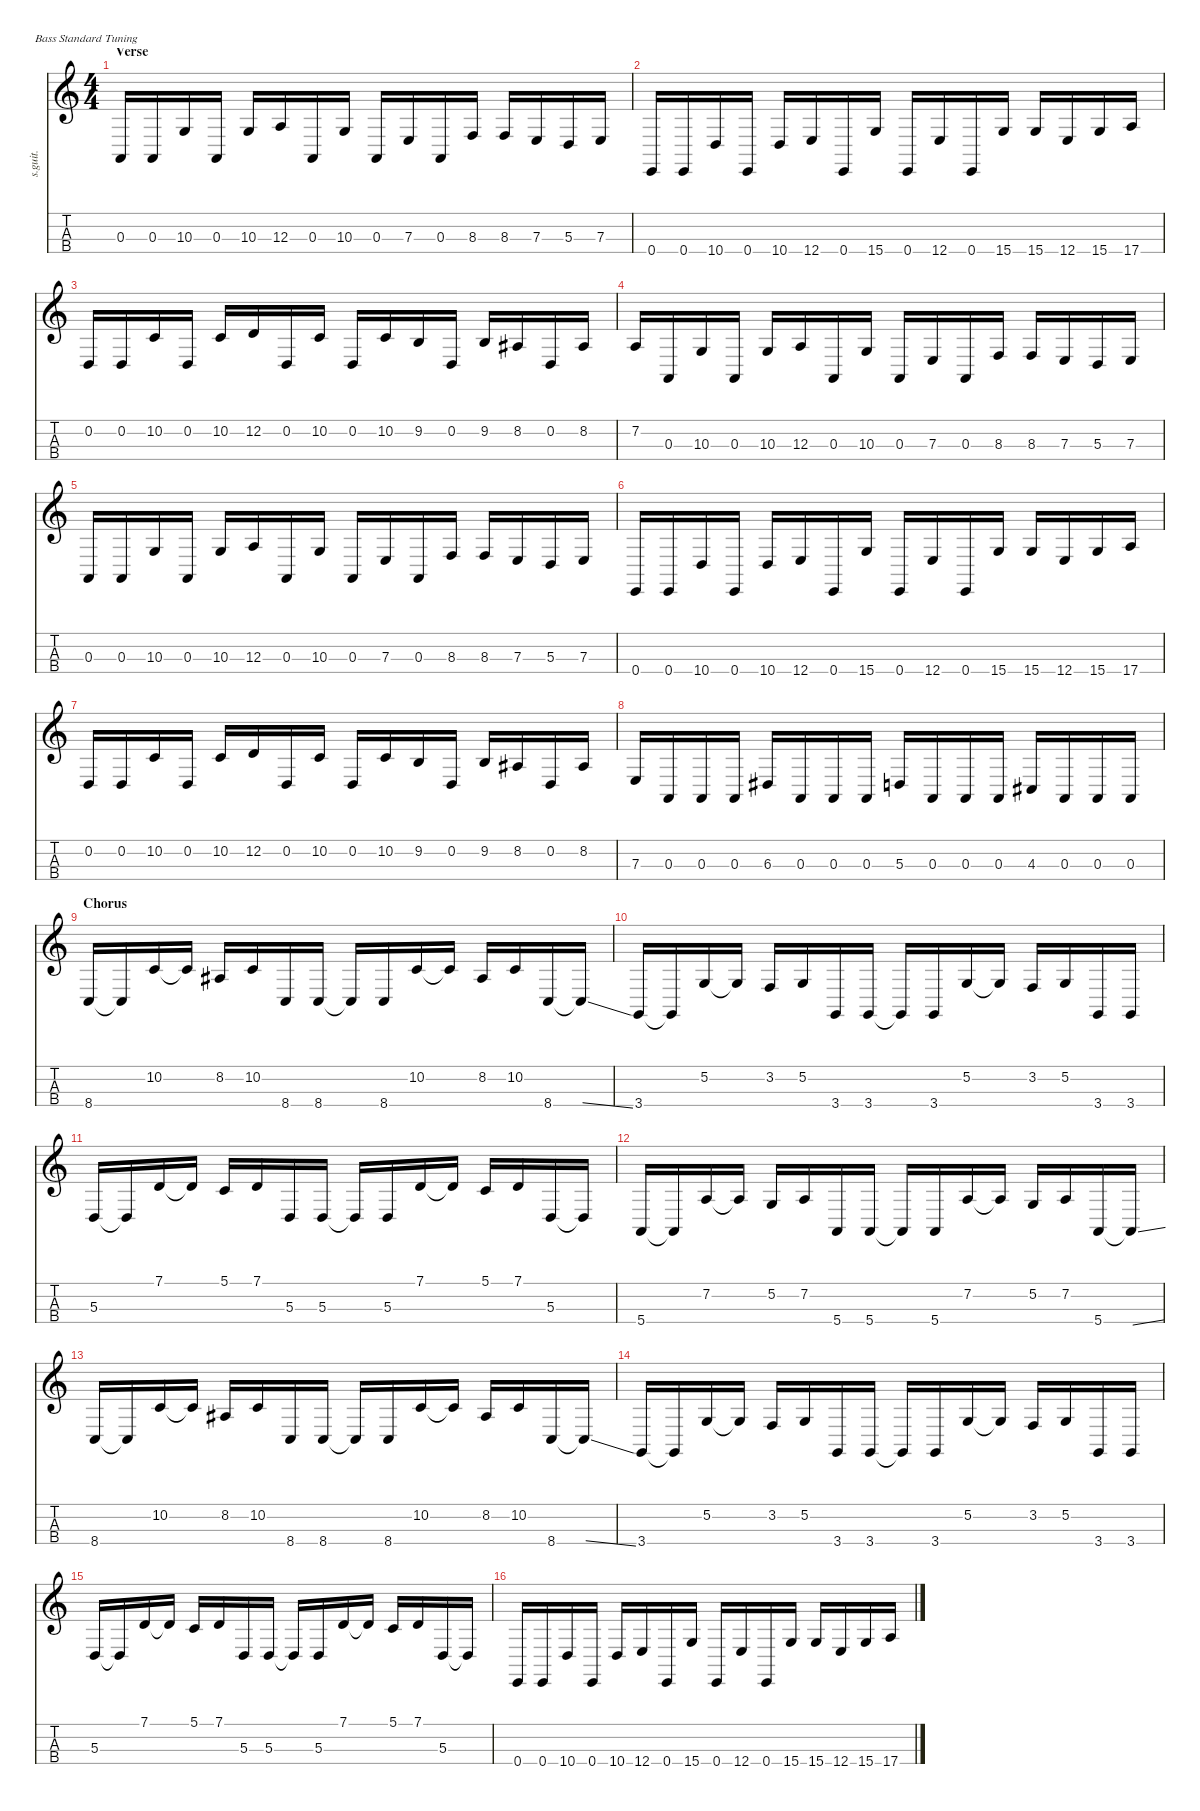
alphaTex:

\defaultSystemsLayout 4
\hideDynamics
\bracketExtendMode nobrackets
\track ("Chris Wolstenholm - Bass Effects 2" "s.guit.") {instrument contrabass}
\staff {score tabs}
\tuning (G2 D2 A1 E1)
\ts (4 4)
\section ("" "Verse")
\tempo (93 hide)
\clef g2
\ks c
0.3.16{lyrics (0 "") lyrics (1 "") lyrics (2 "") lyrics (3 "") lyrics (4 "") dy f} 0.3.16{lyrics (0 "") lyrics (1 "") lyrics (2 "") lyrics (3 "") lyrics (4 "")} 10.3.16{lyrics (0 "") lyrics (1 "") lyrics (2 "") lyrics (3 "") lyrics (4 "")} 0.3.16{lyrics (0 "") lyrics (1 "") lyrics (2 "") lyrics (3 "") lyrics (4 "")} 10.3.16{lyrics (0 "") lyrics (1 "") lyrics (2 "") lyrics (3 "") lyrics (4 "")} 12.3.16{lyrics (0 "") lyrics (1 "") lyrics (2 "") lyrics (3 "") lyrics (4 "")} 0.3.16{lyrics (0 "") lyrics (1 "") lyrics (2 "") lyrics (3 "") lyrics (4 "")} 10.3.16{lyrics (0 "") lyrics (1 "") lyrics (2 "") lyrics (3 "") lyrics (4 "")} 0.3.16{lyrics (0 "") lyrics (1 "") lyrics (2 "") lyrics (3 "") lyrics (4 "")} 7.3.16{lyrics (0 "") lyrics (1 "") lyrics (2 "") lyrics (3 "") lyrics (4 "")} 0.3.16{lyrics (0 "") lyrics (1 "") lyrics (2 "") lyrics (3 "") lyrics (4 "")} 8.3.16{lyrics (0 "") lyrics (1 "") lyrics (2 "") lyrics (3 "") lyrics (4 "")} 8.3.16{lyrics (0 "") lyrics (1 "") lyrics (2 "") lyrics (3 "") lyrics (4 "")} 7.3.16{lyrics (0 "") lyrics (1 "") lyrics (2 "") lyrics (3 "") lyrics (4 "")} 5.3.16{lyrics (0 "") lyrics (1 "") lyrics (2 "") lyrics (3 "") lyrics (4 "")} 7.3.16{lyrics (0 "") lyrics (1 "") lyrics (2 "") lyrics (3 "") lyrics (4 "")} |
0.4.16{lyrics (0 "") lyrics (1 "") lyrics (2 "") lyrics (3 "") lyrics (4 "")} 0.4.16{lyrics (0 "") lyrics (1 "") lyrics (2 "") lyrics (3 "") lyrics (4 "")} 10.4.16{lyrics (0 "") lyrics (1 "") lyrics (2 "") lyrics (3 "") lyrics (4 "")} 0.4.16{lyrics (0 "") lyrics (1 "") lyrics (2 "") lyrics (3 "") lyrics (4 "")} 10.4.16{lyrics (0 "") lyrics (1 "") lyrics (2 "") lyrics (3 "") lyrics (4 "")} 12.4.16{lyrics (0 "") lyrics (1 "") lyrics (2 "") lyrics (3 "") lyrics (4 "")} 0.4.16{lyrics (0 "") lyrics (1 "") lyrics (2 "") lyrics (3 "") lyrics (4 "")} 15.4.16{lyrics (0 "") lyrics (1 "") lyrics (2 "") lyrics (3 "") lyrics (4 "")} 0.4.16{lyrics (0 "") lyrics (1 "") lyrics (2 "") lyrics (3 "") lyrics (4 "")} 12.4.16{lyrics (0 "") lyrics (1 "") lyrics (2 "") lyrics (3 "") lyrics (4 "")} 0.4.16{lyrics (0 "") lyrics (1 "") lyrics (2 "") lyrics (3 "") lyrics (4 "")} 15.4.16{lyrics (0 "") lyrics (1 "") lyrics (2 "") lyrics (3 "") lyrics (4 "")} 15.4.16{lyrics (0 "") lyrics (1 "") lyrics (2 "") lyrics (3 "") lyrics (4 "")} 12.4.16{lyrics (0 "") lyrics (1 "") lyrics (2 "") lyrics (3 "") lyrics (4 "")} 15.4.16{lyrics (0 "") lyrics (1 "") lyrics (2 "") lyrics (3 "") lyrics (4 "")} 17.4.16{lyrics (0 "") lyrics (1 "") lyrics (2 "") lyrics (3 "") lyrics (4 "")} |
0.2.16{lyrics (0 "") lyrics (1 "") lyrics (2 "") lyrics (3 "") lyrics (4 "")} 0.2.16{lyrics (0 "") lyrics (1 "") lyrics (2 "") lyrics (3 "") lyrics (4 "")} 10.2.16{lyrics (0 "") lyrics (1 "") lyrics (2 "") lyrics (3 "") lyrics (4 "")} 0.2.16{lyrics (0 "") lyrics (1 "") lyrics (2 "") lyrics (3 "") lyrics (4 "")} 10.2.16{lyrics (0 "") lyrics (1 "") lyrics (2 "") lyrics (3 "") lyrics (4 "")} 12.2.16{lyrics (0 "") lyrics (1 "") lyrics (2 "") lyrics (3 "") lyrics (4 "")} 0.2.16{lyrics (0 "") lyrics (1 "") lyrics (2 "") lyrics (3 "") lyrics (4 "")} 10.2.16{lyrics (0 "") lyrics (1 "") lyrics (2 "") lyrics (3 "") lyrics (4 "")} 0.2.16{lyrics (0 "") lyrics (1 "") lyrics (2 "") lyrics (3 "") lyrics (4 "")} 10.2.16{lyrics (0 "") lyrics (1 "") lyrics (2 "") lyrics (3 "") lyrics (4 "")} 9.2.16{lyrics (0 "") lyrics (1 "") lyrics (2 "") lyrics (3 "") lyrics (4 "")} 0.2.16{lyrics (0 "") lyrics (1 "") lyrics (2 "") lyrics (3 "") lyrics (4 "")} 9.2.16{lyrics (0 "") lyrics (1 "") lyrics (2 "") lyrics (3 "") lyrics (4 "")} 8.2{acc #}.16{lyrics (0 "") lyrics (1 "") lyrics (2 "") lyrics (3 "") lyrics (4 "")} 0.2.16{lyrics (0 "") lyrics (1 "") lyrics (2 "") lyrics (3 "") lyrics (4 "")} 8.2{acc #}.16{lyrics (0 "") lyrics (1 "") lyrics (2 "") lyrics (3 "") lyrics (4 "")} |
7.2.16{lyrics (0 "") lyrics (1 "") lyrics (2 "") lyrics (3 "") lyrics (4 "")} 0.3.16{lyrics (0 "") lyrics (1 "") lyrics (2 "") lyrics (3 "") lyrics (4 "")} 10.3.16{lyrics (0 "") lyrics (1 "") lyrics (2 "") lyrics (3 "") lyrics (4 "")} 0.3.16{lyrics (0 "") lyrics (1 "") lyrics (2 "") lyrics (3 "") lyrics (4 "")} 10.3.16{lyrics (0 "") lyrics (1 "") lyrics (2 "") lyrics (3 "") lyrics (4 "")} 12.3.16{lyrics (0 "") lyrics (1 "") lyrics (2 "") lyrics (3 "") lyrics (4 "")} 0.3.16{lyrics (0 "") lyrics (1 "") lyrics (2 "") lyrics (3 "") lyrics (4 "")} 10.3.16{lyrics (0 "") lyrics (1 "") lyrics (2 "") lyrics (3 "") lyrics (4 "")} 0.3.16{lyrics (0 "") lyrics (1 "") lyrics (2 "") lyrics (3 "") lyrics (4 "")} 7.3.16{lyrics (0 "") lyrics (1 "") lyrics (2 "") lyrics (3 "") lyrics (4 "")} 0.3.16{lyrics (0 "") lyrics (1 "") lyrics (2 "") lyrics (3 "") lyrics (4 "")} 8.3.16{lyrics (0 "") lyrics (1 "") lyrics (2 "") lyrics (3 "") lyrics (4 "")} 8.3.16{lyrics (0 "") lyrics (1 "") lyrics (2 "") lyrics (3 "") lyrics (4 "")} 7.3.16{lyrics (0 "") lyrics (1 "") lyrics (2 "") lyrics (3 "") lyrics (4 "")} 5.3.16{lyrics (0 "") lyrics (1 "") lyrics (2 "") lyrics (3 "") lyrics (4 "")} 7.3.16{lyrics (0 "") lyrics (1 "") lyrics (2 "") lyrics (3 "") lyrics (4 "")} |
0.3.16{lyrics (0 "") lyrics (1 "") lyrics (2 "") lyrics (3 "") lyrics (4 "")} 0.3.16{lyrics (0 "") lyrics (1 "") lyrics (2 "") lyrics (3 "") lyrics (4 "")} 10.3.16{lyrics (0 "") lyrics (1 "") lyrics (2 "") lyrics (3 "") lyrics (4 "")} 0.3.16{lyrics (0 "") lyrics (1 "") lyrics (2 "") lyrics (3 "") lyrics (4 "")} 10.3.16{lyrics (0 "") lyrics (1 "") lyrics (2 "") lyrics (3 "") lyrics (4 "")} 12.3.16{lyrics (0 "") lyrics (1 "") lyrics (2 "") lyrics (3 "") lyrics (4 "")} 0.3.16{lyrics (0 "") lyrics (1 "") lyrics (2 "") lyrics (3 "") lyrics (4 "")} 10.3.16{lyrics (0 "") lyrics (1 "") lyrics (2 "") lyrics (3 "") lyrics (4 "")} 0.3.16{lyrics (0 "") lyrics (1 "") lyrics (2 "") lyrics (3 "") lyrics (4 "")} 7.3.16{lyrics (0 "") lyrics (1 "") lyrics (2 "") lyrics (3 "") lyrics (4 "")} 0.3.16{lyrics (0 "") lyrics (1 "") lyrics (2 "") lyrics (3 "") lyrics (4 "")} 8.3.16{lyrics (0 "") lyrics (1 "") lyrics (2 "") lyrics (3 "") lyrics (4 "")} 8.3.16{lyrics (0 "") lyrics (1 "") lyrics (2 "") lyrics (3 "") lyrics (4 "")} 7.3.16{lyrics (0 "") lyrics (1 "") lyrics (2 "") lyrics (3 "") lyrics (4 "")} 5.3.16{lyrics (0 "") lyrics (1 "") lyrics (2 "") lyrics (3 "") lyrics (4 "")} 7.3.16{lyrics (0 "") lyrics (1 "") lyrics (2 "") lyrics (3 "") lyrics (4 "")} |
0.4.16{lyrics (0 "") lyrics (1 "") lyrics (2 "") lyrics (3 "") lyrics (4 "")} 0.4.16{lyrics (0 "") lyrics (1 "") lyrics (2 "") lyrics (3 "") lyrics (4 "")} 10.4.16{lyrics (0 "") lyrics (1 "") lyrics (2 "") lyrics (3 "") lyrics (4 "")} 0.4.16{lyrics (0 "") lyrics (1 "") lyrics (2 "") lyrics (3 "") lyrics (4 "")} 10.4.16{lyrics (0 "") lyrics (1 "") lyrics (2 "") lyrics (3 "") lyrics (4 "")} 12.4.16{lyrics (0 "") lyrics (1 "") lyrics (2 "") lyrics (3 "") lyrics (4 "")} 0.4.16{lyrics (0 "") lyrics (1 "") lyrics (2 "") lyrics (3 "") lyrics (4 "")} 15.4.16{lyrics (0 "") lyrics (1 "") lyrics (2 "") lyrics (3 "") lyrics (4 "")} 0.4.16{lyrics (0 "") lyrics (1 "") lyrics (2 "") lyrics (3 "") lyrics (4 "")} 12.4.16{lyrics (0 "") lyrics (1 "") lyrics (2 "") lyrics (3 "") lyrics (4 "")} 0.4.16{lyrics (0 "") lyrics (1 "") lyrics (2 "") lyrics (3 "") lyrics (4 "")} 15.4.16{lyrics (0 "") lyrics (1 "") lyrics (2 "") lyrics (3 "") lyrics (4 "")} 15.4.16{lyrics (0 "") lyrics (1 "") lyrics (2 "") lyrics (3 "") lyrics (4 "")} 12.4.16{lyrics (0 "") lyrics (1 "") lyrics (2 "") lyrics (3 "") lyrics (4 "")} 15.4.16{lyrics (0 "") lyrics (1 "") lyrics (2 "") lyrics (3 "") lyrics (4 "")} 17.4.16{lyrics (0 "") lyrics (1 "") lyrics (2 "") lyrics (3 "") lyrics (4 "")} |
0.2.16{lyrics (0 "") lyrics (1 "") lyrics (2 "") lyrics (3 "") lyrics (4 "")} 0.2.16{lyrics (0 "") lyrics (1 "") lyrics (2 "") lyrics (3 "") lyrics (4 "")} 10.2.16{lyrics (0 "") lyrics (1 "") lyrics (2 "") lyrics (3 "") lyrics (4 "")} 0.2.16{lyrics (0 "") lyrics (1 "") lyrics (2 "") lyrics (3 "") lyrics (4 "")} 10.2.16{lyrics (0 "") lyrics (1 "") lyrics (2 "") lyrics (3 "") lyrics (4 "")} 12.2.16{lyrics (0 "") lyrics (1 "") lyrics (2 "") lyrics (3 "") lyrics (4 "")} 0.2.16{lyrics (0 "") lyrics (1 "") lyrics (2 "") lyrics (3 "") lyrics (4 "")} 10.2.16{lyrics (0 "") lyrics (1 "") lyrics (2 "") lyrics (3 "") lyrics (4 "")} 0.2.16{lyrics (0 "") lyrics (1 "") lyrics (2 "") lyrics (3 "") lyrics (4 "")} 10.2.16{lyrics (0 "") lyrics (1 "") lyrics (2 "") lyrics (3 "") lyrics (4 "")} 9.2.16{lyrics (0 "") lyrics (1 "") lyrics (2 "") lyrics (3 "") lyrics (4 "")} 0.2.16{lyrics (0 "") lyrics (1 "") lyrics (2 "") lyrics (3 "") lyrics (4 "")} 9.2.16{lyrics (0 "") lyrics (1 "") lyrics (2 "") lyrics (3 "") lyrics (4 "")} 8.2{acc #}.16{lyrics (0 "") lyrics (1 "") lyrics (2 "") lyrics (3 "") lyrics (4 "")} 0.2.16{lyrics (0 "") lyrics (1 "") lyrics (2 "") lyrics (3 "") lyrics (4 "")} 8.2{acc #}.16{lyrics (0 "") lyrics (1 "") lyrics (2 "") lyrics (3 "") lyrics (4 "")} |
7.3.16{lyrics (0 "") lyrics (1 "") lyrics (2 "") lyrics (3 "") lyrics (4 "") dy mf} 0.3.16{lyrics (0 "") lyrics (1 "") lyrics (2 "") lyrics (3 "") lyrics (4 "") dy f} 0.3.16{lyrics (0 "") lyrics (1 "") lyrics (2 "") lyrics (3 "") lyrics (4 "")} 0.3.16{lyrics (0 "") lyrics (1 "") lyrics (2 "") lyrics (3 "") lyrics (4 "")} 6.3{acc #}.16{lyrics (0 "") lyrics (1 "") lyrics (2 "") lyrics (3 "") lyrics (4 "")} 0.3.16{lyrics (0 "") lyrics (1 "") lyrics (2 "") lyrics (3 "") lyrics (4 "")} 0.3.16{lyrics (0 "") lyrics (1 "") lyrics (2 "") lyrics (3 "") lyrics (4 "")} 0.3.16{lyrics (0 "") lyrics (1 "") lyrics (2 "") lyrics (3 "") lyrics (4 "")} 5.3.16{lyrics (0 "") lyrics (1 "") lyrics (2 "") lyrics (3 "") lyrics (4 "")} 0.3.16{lyrics (0 "") lyrics (1 "") lyrics (2 "") lyrics (3 "") lyrics (4 "") dy mf} 0.3.16{lyrics (0 "") lyrics (1 "") lyrics (2 "") lyrics (3 "") lyrics (4 "") dy f} 0.3.16{lyrics (0 "") lyrics (1 "") lyrics (2 "") lyrics (3 "") lyrics (4 "")} 4.3{acc #}.16{lyrics (0 "") lyrics (1 "") lyrics (2 "") lyrics (3 "") lyrics (4 "")} 0.3.16{lyrics (0 "") lyrics (1 "") lyrics (2 "") lyrics (3 "") lyrics (4 "")} 0.3.16{lyrics (0 "") lyrics (1 "") lyrics (2 "") lyrics (3 "") lyrics (4 "")} 0.3.16{lyrics (0 "") lyrics (1 "") lyrics (2 "") lyrics (3 "") lyrics (4 "")} |
\section ("" "Chorus")
8.4.16{lyrics (0 "") lyrics (1 "") lyrics (2 "") lyrics (3 "") lyrics (4 "") dy mf} 8.4{t}.16{lyrics (0 "") lyrics (1 "") lyrics (2 "") lyrics (3 "") lyrics (4 "") dy f} 10.2.16{lyrics (0 "") lyrics (1 "") lyrics (2 "") lyrics (3 "") lyrics (4 "") dy mf} 10.2{t}.16{lyrics (0 "") lyrics (1 "") lyrics (2 "") lyrics (3 "") lyrics (4 "") dy f} 8.2{acc #}.16{lyrics (0 "") lyrics (1 "") lyrics (2 "") lyrics (3 "") lyrics (4 "") dy mf} 10.2.16{lyrics (0 "") lyrics (1 "") lyrics (2 "") lyrics (3 "") lyrics (4 "")} 8.4.16{lyrics (0 "") lyrics (1 "") lyrics (2 "") lyrics (3 "") lyrics (4 "")} 8.4.16{lyrics (0 "") lyrics (1 "") lyrics (2 "") lyrics (3 "") lyrics (4 "")} 8.4{t}.16{lyrics (0 "") lyrics (1 "") lyrics (2 "") lyrics (3 "") lyrics (4 "") dy f} 8.4.16{lyrics (0 "") lyrics (1 "") lyrics (2 "") lyrics (3 "") lyrics (4 "")} 10.2.16{lyrics (0 "") lyrics (1 "") lyrics (2 "") lyrics (3 "") lyrics (4 "")} 10.2{t}.16{lyrics (0 "") lyrics (1 "") lyrics (2 "") lyrics (3 "") lyrics (4 "")} 8.2{acc #}.16{lyrics (0 "") lyrics (1 "") lyrics (2 "") lyrics (3 "") lyrics (4 "")} 10.2.16{lyrics (0 "") lyrics (1 "") lyrics (2 "") lyrics (3 "") lyrics (4 "")} 8.4.16{lyrics (0 "") lyrics (1 "") lyrics (2 "") lyrics (3 "") lyrics (4 "")} 8.4{ss t}.16{lyrics (0 "") lyrics (1 "") lyrics (2 "") lyrics (3 "") lyrics (4 "")} |
3.4.16{lyrics (0 "") lyrics (1 "") lyrics (2 "") lyrics (3 "") lyrics (4 "") dy mf} 3.4{t}.16{lyrics (0 "") lyrics (1 "") lyrics (2 "") lyrics (3 "") lyrics (4 "") dy f} 5.2.16{lyrics (0 "") lyrics (1 "") lyrics (2 "") lyrics (3 "") lyrics (4 "") dy mf} 5.2{t}.16{lyrics (0 "") lyrics (1 "") lyrics (2 "") lyrics (3 "") lyrics (4 "") dy f} 3.2.16{lyrics (0 "") lyrics (1 "") lyrics (2 "") lyrics (3 "") lyrics (4 "") dy mf} 5.2.16{lyrics (0 "") lyrics (1 "") lyrics (2 "") lyrics (3 "") lyrics (4 "")} 3.4.16{lyrics (0 "") lyrics (1 "") lyrics (2 "") lyrics (3 "") lyrics (4 "")} 3.4.16{lyrics (0 "") lyrics (1 "") lyrics (2 "") lyrics (3 "") lyrics (4 "")} 3.4{t}.16{lyrics (0 "") lyrics (1 "") lyrics (2 "") lyrics (3 "") lyrics (4 "") dy f} 3.4.16{lyrics (0 "") lyrics (1 "") lyrics (2 "") lyrics (3 "") lyrics (4 "")} 5.2.16{lyrics (0 "") lyrics (1 "") lyrics (2 "") lyrics (3 "") lyrics (4 "")} 5.2{t}.16{lyrics (0 "") lyrics (1 "") lyrics (2 "") lyrics (3 "") lyrics (4 "")} 3.2.16{lyrics (0 "") lyrics (1 "") lyrics (2 "") lyrics (3 "") lyrics (4 "")} 5.2.16{lyrics (0 "") lyrics (1 "") lyrics (2 "") lyrics (3 "") lyrics (4 "")} 3.4.16{lyrics (0 "") lyrics (1 "") lyrics (2 "") lyrics (3 "") lyrics (4 "")} 3.4.16{lyrics (0 "") lyrics (1 "") lyrics (2 "") lyrics (3 "") lyrics (4 "")} |
5.3.16{lyrics (0 "") lyrics (1 "") lyrics (2 "") lyrics (3 "") lyrics (4 "")} 5.3{t}.16{lyrics (0 "") lyrics (1 "") lyrics (2 "") lyrics (3 "") lyrics (4 "")} 7.1.16{lyrics (0 "") lyrics (1 "") lyrics (2 "") lyrics (3 "") lyrics (4 "")} 7.1{t}.16{lyrics (0 "") lyrics (1 "") lyrics (2 "") lyrics (3 "") lyrics (4 "")} 5.1.16{lyrics (0 "") lyrics (1 "") lyrics (2 "") lyrics (3 "") lyrics (4 "")} 7.1.16{lyrics (0 "") lyrics (1 "") lyrics (2 "") lyrics (3 "") lyrics (4 "")} 5.3.16{lyrics (0 "") lyrics (1 "") lyrics (2 "") lyrics (3 "") lyrics (4 "")} 5.3.16{lyrics (0 "") lyrics (1 "") lyrics (2 "") lyrics (3 "") lyrics (4 "")} 5.3{t}.16{lyrics (0 "") lyrics (1 "") lyrics (2 "") lyrics (3 "") lyrics (4 "")} 5.3.16{lyrics (0 "") lyrics (1 "") lyrics (2 "") lyrics (3 "") lyrics (4 "")} 7.1.16{lyrics (0 "") lyrics (1 "") lyrics (2 "") lyrics (3 "") lyrics (4 "")} 7.1{t}.16{lyrics (0 "") lyrics (1 "") lyrics (2 "") lyrics (3 "") lyrics (4 "")} 5.1.16{lyrics (0 "") lyrics (1 "") lyrics (2 "") lyrics (3 "") lyrics (4 "")} 7.1.16{lyrics (0 "") lyrics (1 "") lyrics (2 "") lyrics (3 "") lyrics (4 "")} 5.3.16{lyrics (0 "") lyrics (1 "") lyrics (2 "") lyrics (3 "") lyrics (4 "")} 5.3{t}.16{lyrics (0 "") lyrics (1 "") lyrics (2 "") lyrics (3 "") lyrics (4 "")} |
5.4.16{lyrics (0 "") lyrics (1 "") lyrics (2 "") lyrics (3 "") lyrics (4 "") dy mf} 5.4{t}.16{lyrics (0 "") lyrics (1 "") lyrics (2 "") lyrics (3 "") lyrics (4 "") dy f} 7.2.16{lyrics (0 "") lyrics (1 "") lyrics (2 "") lyrics (3 "") lyrics (4 "") dy mf} 7.2{t}.16{lyrics (0 "") lyrics (1 "") lyrics (2 "") lyrics (3 "") lyrics (4 "") dy f} 5.2.16{lyrics (0 "") lyrics (1 "") lyrics (2 "") lyrics (3 "") lyrics (4 "") dy mf} 7.2.16{lyrics (0 "") lyrics (1 "") lyrics (2 "") lyrics (3 "") lyrics (4 "")} 5.4.16{lyrics (0 "") lyrics (1 "") lyrics (2 "") lyrics (3 "") lyrics (4 "")} 5.4.16{lyrics (0 "") lyrics (1 "") lyrics (2 "") lyrics (3 "") lyrics (4 "")} 5.4{t}.16{lyrics (0 "") lyrics (1 "") lyrics (2 "") lyrics (3 "") lyrics (4 "") dy f} 5.4.16{lyrics (0 "") lyrics (1 "") lyrics (2 "") lyrics (3 "") lyrics (4 "")} 7.2.16{lyrics (0 "") lyrics (1 "") lyrics (2 "") lyrics (3 "") lyrics (4 "")} 7.2{t}.16{lyrics (0 "") lyrics (1 "") lyrics (2 "") lyrics (3 "") lyrics (4 "")} 5.2.16{lyrics (0 "") lyrics (1 "") lyrics (2 "") lyrics (3 "") lyrics (4 "")} 7.2.16{lyrics (0 "") lyrics (1 "") lyrics (2 "") lyrics (3 "") lyrics (4 "")} 5.4.16{lyrics (0 "") lyrics (1 "") lyrics (2 "") lyrics (3 "") lyrics (4 "")} 5.4{ss t}.16{lyrics (0 "") lyrics (1 "") lyrics (2 "") lyrics (3 "") lyrics (4 "")} |
8.4.16{lyrics (0 "") lyrics (1 "") lyrics (2 "") lyrics (3 "") lyrics (4 "") dy mf} 8.4{t}.16{lyrics (0 "") lyrics (1 "") lyrics (2 "") lyrics (3 "") lyrics (4 "") dy f} 10.2.16{lyrics (0 "") lyrics (1 "") lyrics (2 "") lyrics (3 "") lyrics (4 "") dy mf} 10.2{t}.16{lyrics (0 "") lyrics (1 "") lyrics (2 "") lyrics (3 "") lyrics (4 "") dy f} 8.2{acc #}.16{lyrics (0 "") lyrics (1 "") lyrics (2 "") lyrics (3 "") lyrics (4 "") dy mf} 10.2.16{lyrics (0 "") lyrics (1 "") lyrics (2 "") lyrics (3 "") lyrics (4 "")} 8.4.16{lyrics (0 "") lyrics (1 "") lyrics (2 "") lyrics (3 "") lyrics (4 "")} 8.4.16{lyrics (0 "") lyrics (1 "") lyrics (2 "") lyrics (3 "") lyrics (4 "")} 8.4{t}.16{lyrics (0 "") lyrics (1 "") lyrics (2 "") lyrics (3 "") lyrics (4 "") dy f} 8.4.16{lyrics (0 "") lyrics (1 "") lyrics (2 "") lyrics (3 "") lyrics (4 "")} 10.2.16{lyrics (0 "") lyrics (1 "") lyrics (2 "") lyrics (3 "") lyrics (4 "")} 10.2{t}.16{lyrics (0 "") lyrics (1 "") lyrics (2 "") lyrics (3 "") lyrics (4 "")} 8.2{acc #}.16{lyrics (0 "") lyrics (1 "") lyrics (2 "") lyrics (3 "") lyrics (4 "")} 10.2.16{lyrics (0 "") lyrics (1 "") lyrics (2 "") lyrics (3 "") lyrics (4 "")} 8.4.16{lyrics (0 "") lyrics (1 "") lyrics (2 "") lyrics (3 "") lyrics (4 "")} 8.4{ss t}.16{lyrics (0 "") lyrics (1 "") lyrics (2 "") lyrics (3 "") lyrics (4 "")} |
3.4.16{lyrics (0 "") lyrics (1 "") lyrics (2 "") lyrics (3 "") lyrics (4 "") dy mf} 3.4{t}.16{lyrics (0 "") lyrics (1 "") lyrics (2 "") lyrics (3 "") lyrics (4 "") dy f} 5.2.16{lyrics (0 "") lyrics (1 "") lyrics (2 "") lyrics (3 "") lyrics (4 "") dy mf} 5.2{t}.16{lyrics (0 "") lyrics (1 "") lyrics (2 "") lyrics (3 "") lyrics (4 "") dy f} 3.2.16{lyrics (0 "") lyrics (1 "") lyrics (2 "") lyrics (3 "") lyrics (4 "") dy mf} 5.2.16{lyrics (0 "") lyrics (1 "") lyrics (2 "") lyrics (3 "") lyrics (4 "")} 3.4.16{lyrics (0 "") lyrics (1 "") lyrics (2 "") lyrics (3 "") lyrics (4 "")} 3.4.16{lyrics (0 "") lyrics (1 "") lyrics (2 "") lyrics (3 "") lyrics (4 "")} 3.4{t}.16{lyrics (0 "") lyrics (1 "") lyrics (2 "") lyrics (3 "") lyrics (4 "") dy f} 3.4.16{lyrics (0 "") lyrics (1 "") lyrics (2 "") lyrics (3 "") lyrics (4 "")} 5.2.16{lyrics (0 "") lyrics (1 "") lyrics (2 "") lyrics (3 "") lyrics (4 "")} 5.2{t}.16{lyrics (0 "") lyrics (1 "") lyrics (2 "") lyrics (3 "") lyrics (4 "")} 3.2.16{lyrics (0 "") lyrics (1 "") lyrics (2 "") lyrics (3 "") lyrics (4 "")} 5.2.16{lyrics (0 "") lyrics (1 "") lyrics (2 "") lyrics (3 "") lyrics (4 "")} 3.4.16{lyrics (0 "") lyrics (1 "") lyrics (2 "") lyrics (3 "") lyrics (4 "")} 3.4.16{lyrics (0 "") lyrics (1 "") lyrics (2 "") lyrics (3 "") lyrics (4 "")} |
5.3.16{lyrics (0 "") lyrics (1 "") lyrics (2 "") lyrics (3 "") lyrics (4 "")} 5.3{t}.16{lyrics (0 "") lyrics (1 "") lyrics (2 "") lyrics (3 "") lyrics (4 "")} 7.1.16{lyrics (0 "") lyrics (1 "") lyrics (2 "") lyrics (3 "") lyrics (4 "")} 7.1{t}.16{lyrics (0 "") lyrics (1 "") lyrics (2 "") lyrics (3 "") lyrics (4 "")} 5.1.16{lyrics (0 "") lyrics (1 "") lyrics (2 "") lyrics (3 "") lyrics (4 "")} 7.1.16{lyrics (0 "") lyrics (1 "") lyrics (2 "") lyrics (3 "") lyrics (4 "")} 5.3.16{lyrics (0 "") lyrics (1 "") lyrics (2 "") lyrics (3 "") lyrics (4 "")} 5.3.16{lyrics (0 "") lyrics (1 "") lyrics (2 "") lyrics (3 "") lyrics (4 "")} 5.3{t}.16{lyrics (0 "") lyrics (1 "") lyrics (2 "") lyrics (3 "") lyrics (4 "")} 5.3.16{lyrics (0 "") lyrics (1 "") lyrics (2 "") lyrics (3 "") lyrics (4 "")} 7.1.16{lyrics (0 "") lyrics (1 "") lyrics (2 "") lyrics (3 "") lyrics (4 "")} 7.1{t}.16{lyrics (0 "") lyrics (1 "") lyrics (2 "") lyrics (3 "") lyrics (4 "")} 5.1.16{lyrics (0 "") lyrics (1 "") lyrics (2 "") lyrics (3 "") lyrics (4 "")} 7.1.16{lyrics (0 "") lyrics (1 "") lyrics (2 "") lyrics (3 "") lyrics (4 "")} 5.3.16{lyrics (0 "") lyrics (1 "") lyrics (2 "") lyrics (3 "") lyrics (4 "")} 5.3{t}.16{lyrics (0 "") lyrics (1 "") lyrics (2 "") lyrics (3 "") lyrics (4 "")} |
0.4.16{lyrics (0 "") lyrics (1 "") lyrics (2 "") lyrics (3 "") lyrics (4 "")} 0.4.16{lyrics (0 "") lyrics (1 "") lyrics (2 "") lyrics (3 "") lyrics (4 "")} 10.4.16{lyrics (0 "") lyrics (1 "") lyrics (2 "") lyrics (3 "") lyrics (4 "")} 0.4.16{lyrics (0 "") lyrics (1 "") lyrics (2 "") lyrics (3 "") lyrics (4 "")} 10.4.16{lyrics (0 "") lyrics (1 "") lyrics (2 "") lyrics (3 "") lyrics (4 "")} 12.4.16{lyrics (0 "") lyrics (1 "") lyrics (2 "") lyrics (3 "") lyrics (4 "")} 0.4.16{lyrics (0 "") lyrics (1 "") lyrics (2 "") lyrics (3 "") lyrics (4 "")} 15.4.16{lyrics (0 "") lyrics (1 "") lyrics (2 "") lyrics (3 "") lyrics (4 "")} 0.4.16{lyrics (0 "") lyrics (1 "") lyrics (2 "") lyrics (3 "") lyrics (4 "")} 12.4.16{lyrics (0 "") lyrics (1 "") lyrics (2 "") lyrics (3 "") lyrics (4 "")} 0.4.16{lyrics (0 "") lyrics (1 "") lyrics (2 "") lyrics (3 "") lyrics (4 "")} 15.4.16{lyrics (0 "") lyrics (1 "") lyrics (2 "") lyrics (3 "") lyrics (4 "")} 15.4.16{lyrics (0 "") lyrics (1 "") lyrics (2 "") lyrics (3 "") lyrics (4 "")} 12.4.16{lyrics (0 "") lyrics (1 "") lyrics (2 "") lyrics (3 "") lyrics (4 "")} 15.4.16{lyrics (0 "") lyrics (1 "") lyrics (2 "") lyrics (3 "") lyrics (4 "")} 17.4.16{lyrics (0 "") lyrics (1 "") lyrics (2 "") lyrics (3 "") lyrics (4 "")}
